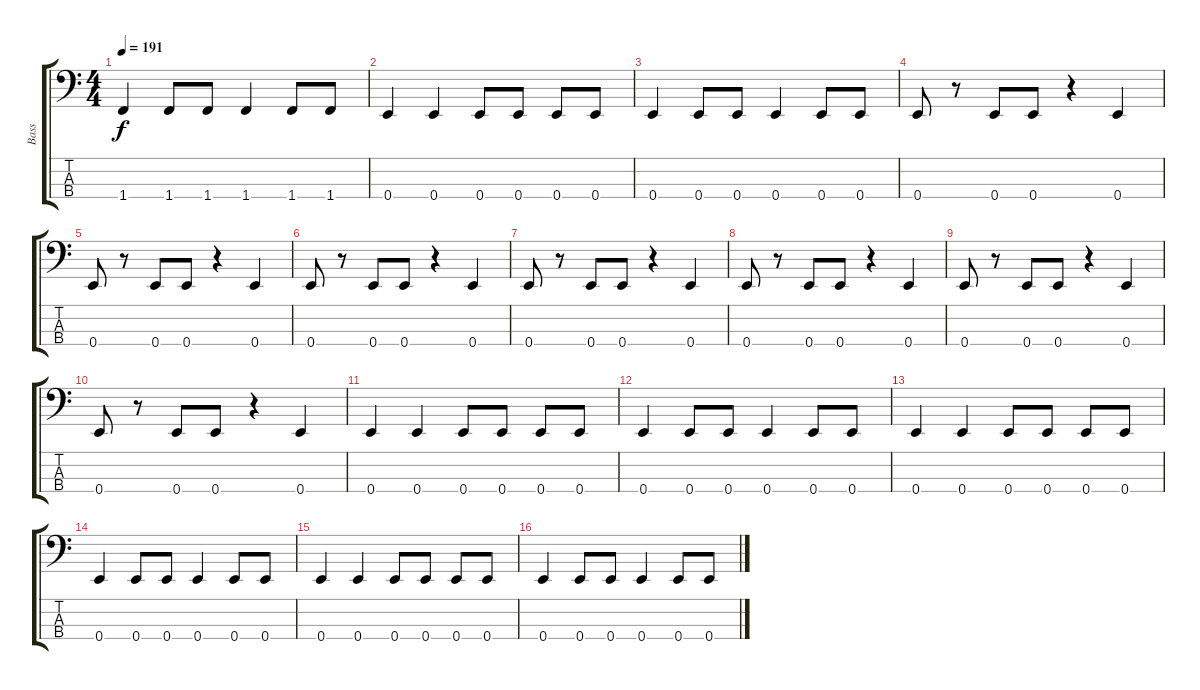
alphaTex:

\track ("Bass" "Bass") {instrument electricbassfinger}
\staff {score tabs}
\tuning (G2 D2 A1 E1) {hide}
\ts (4 4)
\tempo 191
\clef f4
\ks c
1.4.4{dy f} 1.4.8 1.4.8 1.4.4 1.4.8 1.4.8 |
0.4.4 0.4.4 0.4.8 0.4.8 0.4.8 0.4.8 |
0.4.4 0.4.8 0.4.8 0.4.4 0.4.8 0.4.8 |
0.4.8 r.8 0.4.8 0.4.8 r.4 0.4.4 |
0.4.8 r.8 0.4.8 0.4.8 r.4 0.4.4 |
0.4.8 r.8 0.4.8 0.4.8 r.4 0.4.4 |
0.4.8 r.8 0.4.8 0.4.8 r.4 0.4.4 |
0.4.8 r.8 0.4.8 0.4.8 r.4 0.4.4 |
0.4.8 r.8 0.4.8 0.4.8 r.4 0.4.4 |
0.4.8 r.8 0.4.8 0.4.8 r.4 0.4.4 |
0.4.4 0.4.4 0.4.8 0.4.8 0.4.8 0.4.8 |
0.4.4 0.4.8 0.4.8 0.4.4 0.4.8 0.4.8 |
0.4.4 0.4.4 0.4.8 0.4.8 0.4.8 0.4.8 |
0.4.4 0.4.8 0.4.8 0.4.4 0.4.8 0.4.8 |
0.4.4 0.4.4 0.4.8 0.4.8 0.4.8 0.4.8 |
0.4.4 0.4.8 0.4.8 0.4.4 0.4.8 0.4.8
